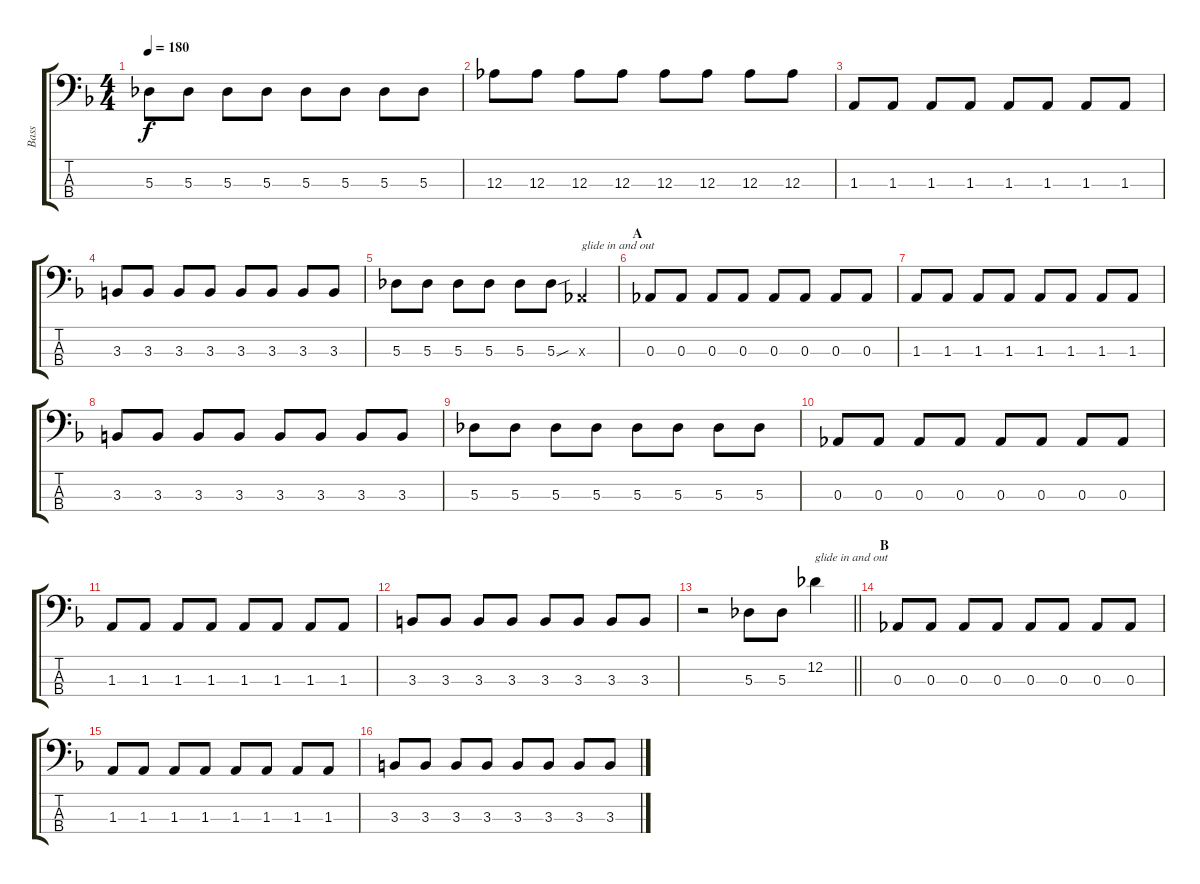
\track ("Bass" "Bass") {instrument electricbassfinger}
\staff {score tabs}
\tuning (Gb2 Db2 Ab1 Eb1) {hide}
\ts (4 4)
\tempo 180
\clef f4
\ks dminor
5.3.8{dy f} 5.3.8 5.3.8 5.3.8 5.3.8 5.3.8 5.3.8 5.3.8 |
12.3.8 12.3.8 12.3.8 12.3.8 12.3.8 12.3.8 12.3.8 12.3.8 |
1.3.8 1.3.8 1.3.8 1.3.8 1.3.8 1.3.8 1.3.8 1.3.8 |
3.3.8 3.3.8 3.3.8 3.3.8 3.3.8 3.3.8 3.3.8 3.3.8 |
5.3.8 5.3.8 5.3.8 5.3.8 5.3.8 5.3{sou}.8 0.3{x}.4{txt "glide in and out"} |
\section ("" "A")
0.3.8 0.3.8 0.3.8 0.3.8 0.3.8 0.3.8 0.3.8 0.3.8 |
1.3.8 1.3.8 1.3.8 1.3.8 1.3.8 1.3.8 1.3.8 1.3.8 |
3.3.8 3.3.8 3.3.8 3.3.8 3.3.8 3.3.8 3.3.8 3.3.8 |
5.3.8 5.3.8 5.3.8 5.3.8 5.3.8 5.3.8 5.3.8 5.3.8 |
0.3.8 0.3.8 0.3.8 0.3.8 0.3.8 0.3.8 0.3.8 0.3.8 |
1.3.8 1.3.8 1.3.8 1.3.8 1.3.8 1.3.8 1.3.8 1.3.8 |
3.3.8 3.3.8 3.3.8 3.3.8 3.3.8 3.3.8 3.3.8 3.3.8 |
\barLineRight lightlight
r.2 5.3.8 5.3.8 12.2.4{txt "glide in and out"} |
\section ("" "B")
0.3.8 0.3.8 0.3.8 0.3.8 0.3.8 0.3.8 0.3.8 0.3.8 |
1.3.8 1.3.8 1.3.8 1.3.8 1.3.8 1.3.8 1.3.8 1.3.8 |
3.3.8 3.3.8 3.3.8 3.3.8 3.3.8 3.3.8 3.3.8 3.3.8
